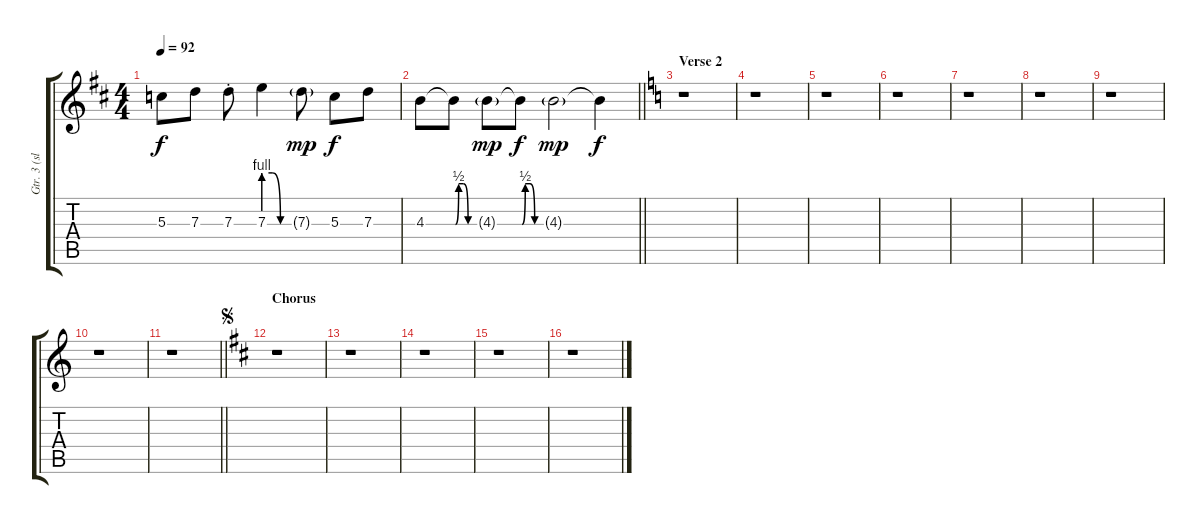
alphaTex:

\track ("Gtr. 3 (slight dist.)" "Gtr. 3 (sl") {instrument electricguitarjazz}
\staff {score tabs}
\tuning (E4 B3 G3 D3 A2 E2) {hide}
\ts (4 4)
\tempo 92
\clef g2
\ks d
5.3.8{dy f} 7.3.8 7.3{st}.8 7.3{be (custom 0 4 20 4 40 0 60 0)}.4 7.3{g}.8{dy mp} 5.3.8{dy f} 7.3.8 |
\barLineRight lightlight
4.3.8 4.3{be (custom 0 0 10 2 25 2 40 0 60 0) t}.8 4.3{g}.8{dy mp} 4.3{be (custom 0 0 10 2 25 2 40 0 60 0) t}.8{dy f} 4.3{g}.2{dy mp} 4.3{t}.4{dy f} |
\section ("" "Verse 2")
\ks c
r.1 |
r.1 |
r.1 |
r.1 |
r.1 |
r.1 |
r.1 |
r.1 |
\barLineRight lightlight
r.1 |
\section ("" "Chorus")
\jump segno
\ks d
r.1 |
r.1 |
r.1 |
r.1 |
r.1
